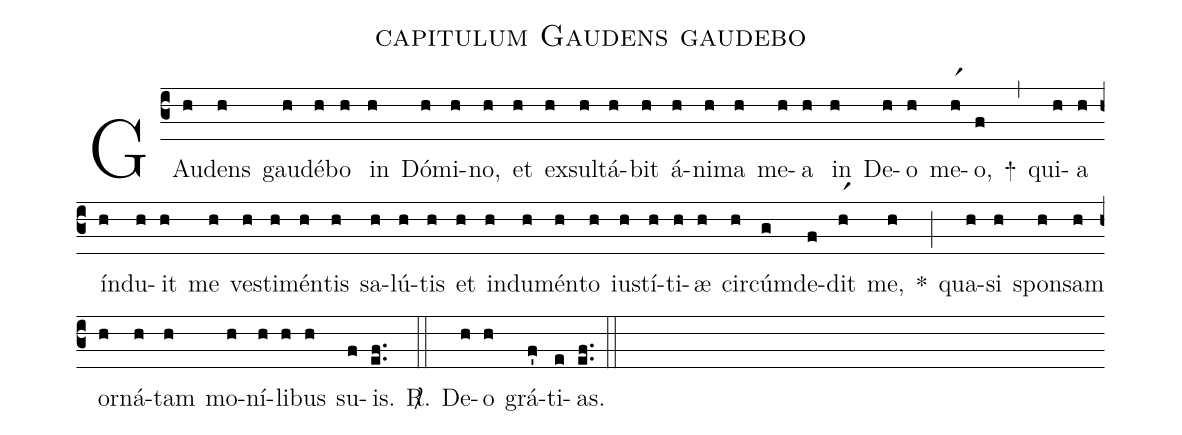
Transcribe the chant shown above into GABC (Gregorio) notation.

name: capitulum Gaudens gaudebo;
%%
(c3)
GAu(h)dens(h) gau(h)dé(h)bo(h) in(h) Dó(h)mi(h)no,(h) et(h) ex(h)sul(h)tá(h)bit(h) á(h)ni(h)ma(h) me(h)a(h) in(h) De(h)o(h) me(hr1)o,(f) +(,)
qui(h)a(h) índ(h)u(h)it(h) me(h) ves(h)ti(h)mén(h)tis(h) sa(h)lú(h)tis(h) et(h) ind(h)u(h)mén(h)to(h) ius(h)tí(h)ti(h)æ(h) cir(h)cúm(g)de(f)dit(hr1) me,(h) *(;)
qua(h)si(h) spon(h)sam(h) or(h)ná(h)tam(h) mo(h)ní(h)li(h)bus(h) su(f)is.(ef..) <sp>R/</sp>.(::)
De(h)o(h) grá(f')ti(e)as.(e.f.) (::)
